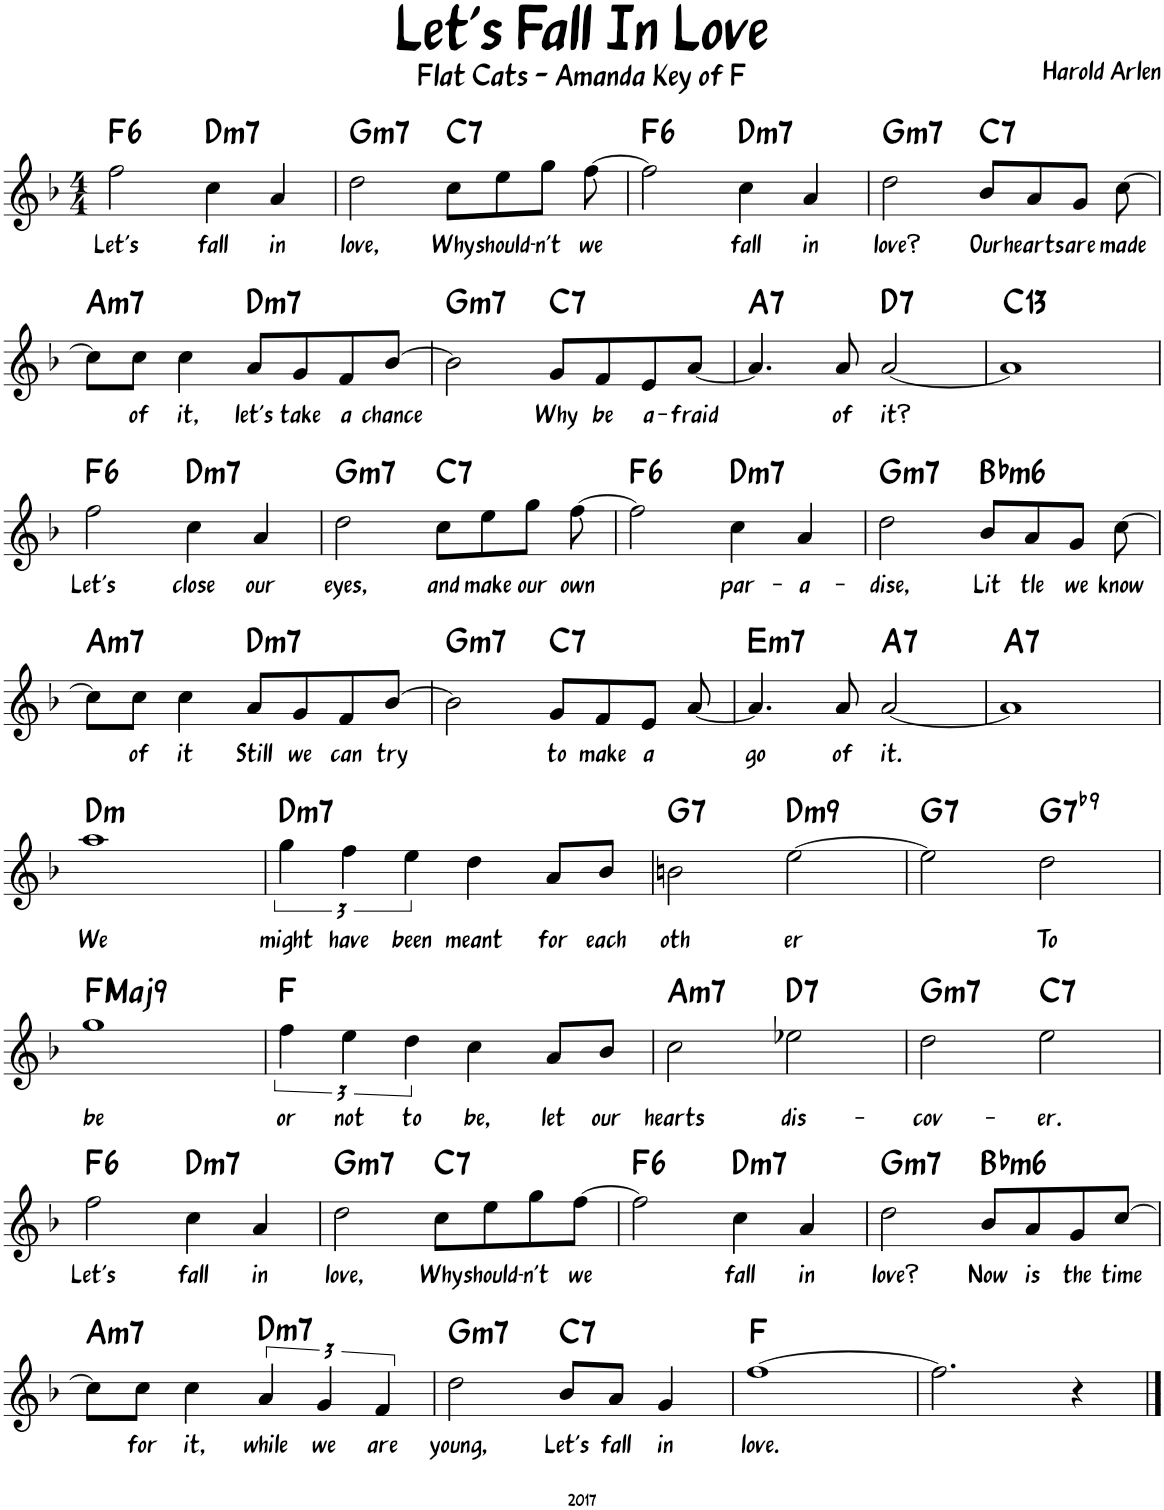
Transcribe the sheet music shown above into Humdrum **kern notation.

**kern	**text	**harte
*part1	*part1	*part1
*staff1	*staff1	*
*I"Piano	*	*
*I'Pno.	*	*
*clefG2	*	*
*k[b-]	*	*
*M4/4	*	*
=1	=1	=1
!	!LO:LY:b	!LO:H:kt=6
2ff\	Let's	F:maj6
!	!LO:LY:b	!LO:H:kt=m7
4cc\	fall	D:min7
!	!LO:LY:b	!
4a/	in	.
=2	=2	=2
!	!LO:LY:b	!LO:H:kt=m7
2dd\	love,	G:min7
!	!LO:LY:b	!LO:H:kt=7
8cc\L	Why	C:7
!	!LO:LY:b	!
8ee\	should-	.
!	!LO:LY:b	!
8gg\J	-n't	.
!	!LO:LY:b	!
[8ff\	we	.
=3	=3	=3
!	!	!LO:H:kt=6
2ff\]	.	F:maj6
!	!LO:LY:b	!LO:H:kt=m7
4cc\	fall	D:min7
!	!LO:LY:b	!
4a/	in	.
=4	=4	=4
!	!LO:LY:b	!LO:H:kt=m7
2dd\	love?	G:min7
!	!LO:LY:b	!LO:H:kt=7
8b-/L	Our	C:7
!	!LO:LY:b	!
8a/	hearts	.
!	!LO:LY:b	!
8g/J	are	.
!	!LO:LY:b	!
[8cc\	made	.
!!LO:LB:g=z
=5	=5	=5
!	!	!LO:H:kt=m7
8cc\L]	.	A:min7
!	!LO:LY:b	!
8cc\J	of	.
!	!LO:LY:b	!
4cc\	it,	.
!	!LO:LY:b	!LO:H:kt=m7
8a/L	let's	D:min7
!	!LO:LY:b	!
8g/	take	.
!	!LO:LY:b	!
8f/	a	.
!	!LO:LY:b	!
[8b-/J	chance	.
=6	=6	=6
!	!	!LO:H:kt=m7
2b-\]	.	G:min7
!	!LO:LY:b	!LO:H:kt=7
8g/L	Why	C:7
!	!LO:LY:b	!
8f/	be	.
!	!LO:LY:b	!
8e/	a-	.
!	!LO:LY:b	!
[8a/J	-fraid	.
=7	=7	=7
!	!	!LO:H:kt=7
4.a/]	.	A:7
!	!LO:LY:b	!
8a/	of	.
!	!LO:LY:b	!LO:H:kt=7
[2a/	it?	D:7
=8	=8	=8
!	!	!LO:H:kt=13
1a]	.	C:9(11,13)
!!LO:LB:g=z
=9	=9	=9
!	!LO:LY:b	!LO:H:kt=6
2ff\	Let's	F:maj6
!	!LO:LY:b	!LO:H:kt=m7
4cc\	close	D:min7
!	!LO:LY:b	!
4a/	our	.
=10	=10	=10
!	!LO:LY:b	!LO:H:kt=m7
2dd\	eyes,	G:min7
!	!LO:LY:b	!LO:H:kt=7
8cc\L	and	C:7
!	!LO:LY:b	!
8ee\	make	.
!	!LO:LY:b	!
8gg\J	our	.
!	!LO:LY:b	!
[8ff\	own	.
=11	=11	=11
!	!	!LO:H:kt=6
2ff\]	.	F:maj6
!	!LO:LY:b	!LO:H:kt=m7
4cc\	par-	D:min7
!	!LO:LY:b	!
4a/	-a-	.
=12	=12	=12
!	!LO:LY:b	!LO:H:kt=m7
2dd\	dise,	G:min7
!	!LO:LY:b	!LO:H:kt=m6
8b-/L	Lit	Bb:min6
!	!LO:LY:b	!
8a/	tle	.
!	!LO:LY:b	!
8g/J	we	.
!	!LO:LY:b	!
[8cc\	know	.
!!LO:LB:g=z
=13	=13	=13
!	!	!LO:H:kt=m7
8cc\L]	.	A:min7
!	!LO:LY:b	!
8cc\J	of	.
!	!LO:LY:b	!
4cc\	it	.
!	!LO:LY:b	!LO:H:kt=m7
8a/L	Still	D:min7
!	!LO:LY:b	!
8g/	we	.
!	!LO:LY:b	!
8f/	can	.
!	!LO:LY:b	!
[8b-/J	try	.
=14	=14	=14
!	!	!LO:H:kt=m7
2b-\]	.	G:min7
!	!LO:LY:b	!LO:H:kt=7
8g/L	to	C:7
!	!LO:LY:b	!
8f/	make	.
!	!LO:LY:b	!
8e/J	a	.
[8a/	.	.
=15	=15	=15
!	!LO:LY:b	!LO:H:kt=m7
4.a/]	go	E:min7
!	!LO:LY:b	!
8a/	of	.
!	!LO:LY:b	!LO:H:kt=7
[2a/	it.	A:7
=16	=16	=16
!	!	!LO:H:kt=7
1a]	.	A:7
!!LO:LB:g=z
=17	=17	=17
!	!LO:LY:b	!LO:H:kt=m
1aa	We	D:min
=18	=18	=18
!	!LO:LY:b	!LO:H:kt=m7
6gg\	might	D:min7
!	!LO:LY:b	!
6ff\	have	.
!	!LO:LY:b	!
6ee\	been	.
!	!LO:LY:b	!
4dd\	meant	.
!	!LO:LY:b	!
8a/L	for	.
!	!LO:LY:b	!
8b-/J	each	.
=19	=19	=19
!	!LO:LY:b	!LO:H:kt=7
2bn\	oth	G:7
!	!LO:LY:b	!LO:H:kt=m9
[2ee\	er	D:min9
=20	=20	=20
!	!	!LO:H:kt=7
2ee\]	.	G:7
!	!LO:LY:b	!LO:H:kt=7
2dd\	To	G:7(b9)
!!LO:LB:g=z
=21	=21	=21
!	!LO:LY:b	!LO:H:kt=Maj9
1gg	be	F:maj9
=22	=22	=22
!	!LO:LY:b	!
6ff\	or	F:maj
!	!LO:LY:b	!
6ee\	not	.
!	!LO:LY:b	!
6dd\	to	.
!	!LO:LY:b	!
4cc\	be,	.
!	!LO:LY:b	!
8a/L	let	.
!	!LO:LY:b	!
8b-/J	our	.
=23	=23	=23
!	!LO:LY:b	!LO:H:kt=m7
2cc\	hearts	A:min7
!	!LO:LY:b	!LO:H:kt=7
2ee-X\	dis-	D:7
=24	=24	=24
!	!LO:LY:b	!LO:H:kt=m7
2dd\	-cov-	G:min7
!	!LO:LY:b	!LO:H:kt=7
2ee\	-er.	C:7
!!LO:LB:g=z
=25	=25	=25
!	!LO:LY:b	!LO:H:kt=6
2ff\	Let's	F:maj6
!	!LO:LY:b	!LO:H:kt=m7
4cc\	fall	D:min7
!	!LO:LY:b	!
4a/	in	.
=26	=26	=26
!	!LO:LY:b	!LO:H:kt=m7
2dd\	love,	G:min7
!	!LO:LY:b	!LO:H:kt=7
8cc\L	Why	C:7
!	!LO:LY:b	!
8ee\	should-	.
!	!LO:LY:b	!
8gg\	-n't	.
!	!LO:LY:b	!
[8ff\J	we	.
=27	=27	=27
!	!	!LO:H:kt=6
2ff\]	.	F:maj6
!	!LO:LY:b	!LO:H:kt=m7
4cc\	fall	D:min7
!	!LO:LY:b	!
4a/	in	.
=28	=28	=28
!	!LO:LY:b	!LO:H:kt=m7
2dd\	love?	G:min7
!	!LO:LY:b	!LO:H:kt=m6
8b-/L	Now	Bb:min6
!	!LO:LY:b	!
8a/	is	.
!	!LO:LY:b	!
8g/	the	.
!	!LO:LY:b	!
[8cc/J	time	.
!!LO:LB:g=z
=29	=29	=29
!	!	!LO:H:kt=m7
8cc\L]	.	A:min7
!	!LO:LY:b	!
8cc\J	for	.
!	!LO:LY:b	!
4cc\	it,	.
!	!LO:LY:b	!LO:H:kt=m7
6a/	while	D:min7
!	!LO:LY:b	!
6g/	we	.
!	!LO:LY:b	!
6f/	are	.
=30	=30	=30
!	!LO:LY:b	!LO:H:kt=m7
2dd\	young,	G:min7
!	!LO:LY:b	!LO:H:kt=7
8b-/L	Let's	C:7
!	!LO:LY:b	!
8a/J	fall	.
!	!LO:LY:b	!
4g/	in	.
=31	=31	=31
!	!LO:LY:b	!
[1ff	love.	F:maj
=32	=32	=32
2.ff\]	.	.
4r	.	.
==	==	==
*-	*-	*-
